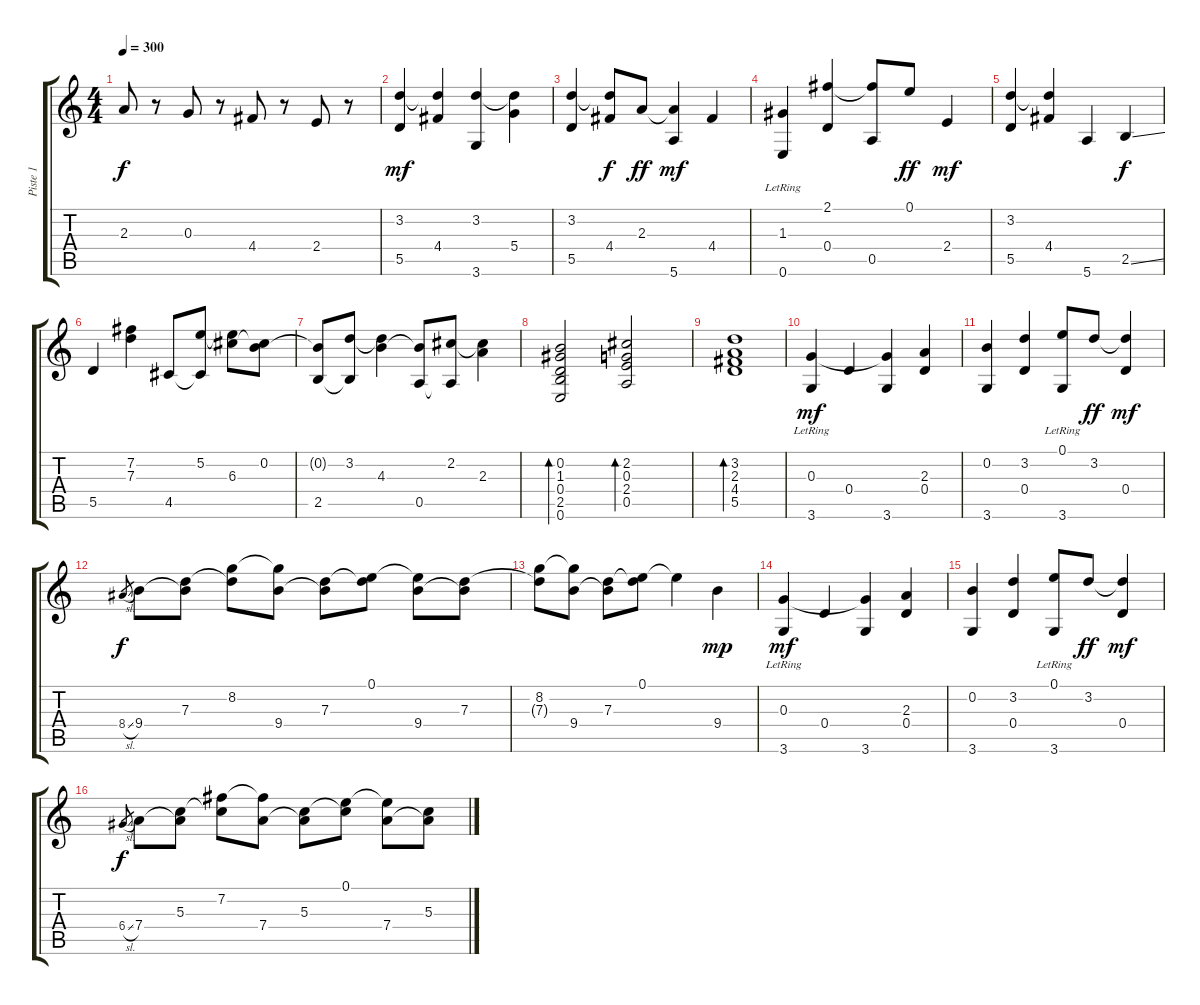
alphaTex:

\track ("Piste 1" "Piste 1") {instrument acousticguitarsteel}
\staff {score tabs}
\tuning (E4 B3 G3 D3 A2 E2) {hide}
\ts (4 4)
\tempo 300
\clef g2
\ks c
2.3.8{dy f} r.8 0.3.8 r.8 4.4.8 r.8 2.4.8 r.8 |
(3.2 5.5).4{dy mf} (3.2{t} 4.4).4 (3.2 3.6).4 (3.2{t} 5.4).4 |
(3.2 5.5).4 (3.2{t} 4.4).8{dy f} 2.3.8{dy ff} (2.3{t} 5.6).4{dy mf} 4.4.4 |
(1.3{lr} 0.6).4 (2.1 0.4).4 (2.1{t} 0.5).8 0.1.8{dy ff} 2.4.4{dy mf} |
(3.2 5.5).4 (3.2{t} 4.4).4 5.6.4 2.5{ss}.4{dy f} |
5.5.4 (7.2 7.3).4 4.5.8 (5.2 4.5{t}).8 (5.2{t} 6.3).8 (0.2 6.3{t}).8 |
(0.2{t} 2.5).8 (3.2 2.5{t}).8 (3.2{t} 4.3).4 (4.3{t} 0.5).8 (2.2 0.5{t}).8 (2.2{t} 2.3).4 |
(0.2 1.3 0.4 2.5 0.6).2{bd 120} (2.2 0.3 2.4 0.5).2{bd 120} |
(3.2 2.3 4.4 5.5).1{bd 120} |
(0.3{lr} 3.6).4{dy mf} 0.4.4 (0.3{t} 3.6).4 (2.3 0.4).4 |
(0.2 3.6).4 (3.2 0.4).4 (0.1{lr} 3.6).8 3.2.8{dy ff} (3.2{t} 0.4).4{dy mf} |
8.4{sl}.8{gr dy f} 9.4.8 (7.3 9.4{t}).8 (8.2 7.3{t}).8 (8.2{t} 9.4).8 (7.3 9.4{t}).8 (0.1 7.3{t}).8 (0.1{t} 9.4).8 (7.3 9.4{t}).8 |
(8.2 7.3{t}).8 (8.2{t} 9.4).8 (7.3 9.4{t}).8 (0.1 7.3{t}).8 0.1{t}.4 9.4.4{dy mp} |
(0.3{lr} 3.6).4{dy mf} 0.4.4 (0.3{t} 3.6).4 (2.3 0.4).4 |
(0.2 3.6).4 (3.2 0.4).4 (0.1{lr} 3.6).8 3.2.8{dy ff} (3.2{t} 0.4).4{dy mf} |
6.4{sl}.8{gr dy f} 7.4.8 (5.3 7.4{t}).8 (7.2 5.3{t}).8 (7.2{t} 7.4).8 (5.3 7.4{t}).8 (0.1 5.3{t}).8 (0.1{t} 7.4).8 (5.3 7.4{t}).8
